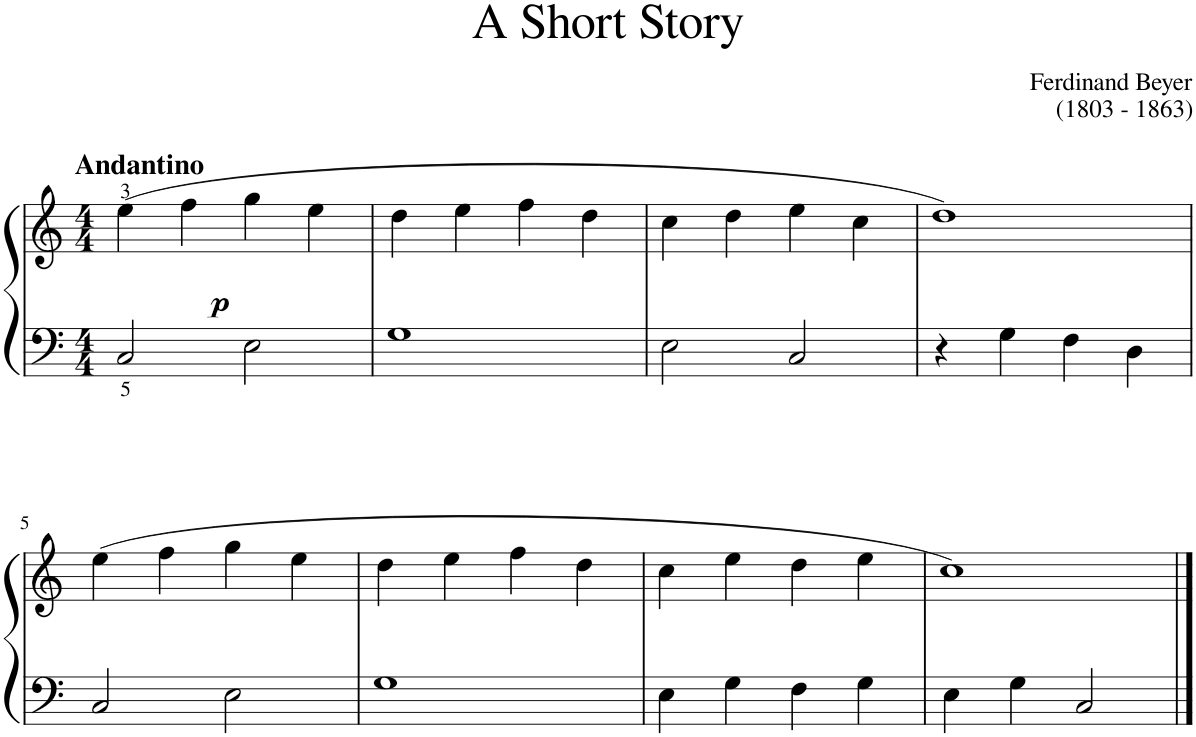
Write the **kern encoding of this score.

**kern	**kern	**dynam
*part1	*part1	*part1
*staff2	*staff1	*staff1/2
*I"Piano	*	*
*I'Pno	*	*
*clefF4	*clefG2	*
*k[]	*k[]	*
*M4/4	*M4/4	*
=1	=1	=1
!	!LO:TX:a:B:t=Andantino	!
!	!	!LO:DY:b
2C/	(4ee\	p
.	4ff\	.
2E\	4gg\	.
.	4ee\	.
=2	=2	=2
1G	4dd\	.
.	4ee\	.
.	4ff\	.
.	4dd\	.
=3	=3	=3
2E\	4cc\	.
.	4dd\	.
2C/	4ee\	.
.	4cc\	.
=4	=4	=4
4r	1dd)	.
4G\	.	.
4F\	.	.
4D\	.	.
!!LO:LB:g=z
=5	=5	=5
2C/	(4ee\	.
.	4ff\	.
2E\	4gg\	.
.	4ee\	.
=6	=6	=6
1G	4dd\	.
.	4ee\	.
.	4ff\	.
.	4dd\	.
=7	=7	=7
4E\	4cc\	.
4G\	4ee\	.
4F\	4dd\	.
4G\	4ee\	.
=8	=8	=8
4E\	1cc)	.
4G\	.	.
2C/	.	.
==	==	==
*-	*-	*-
